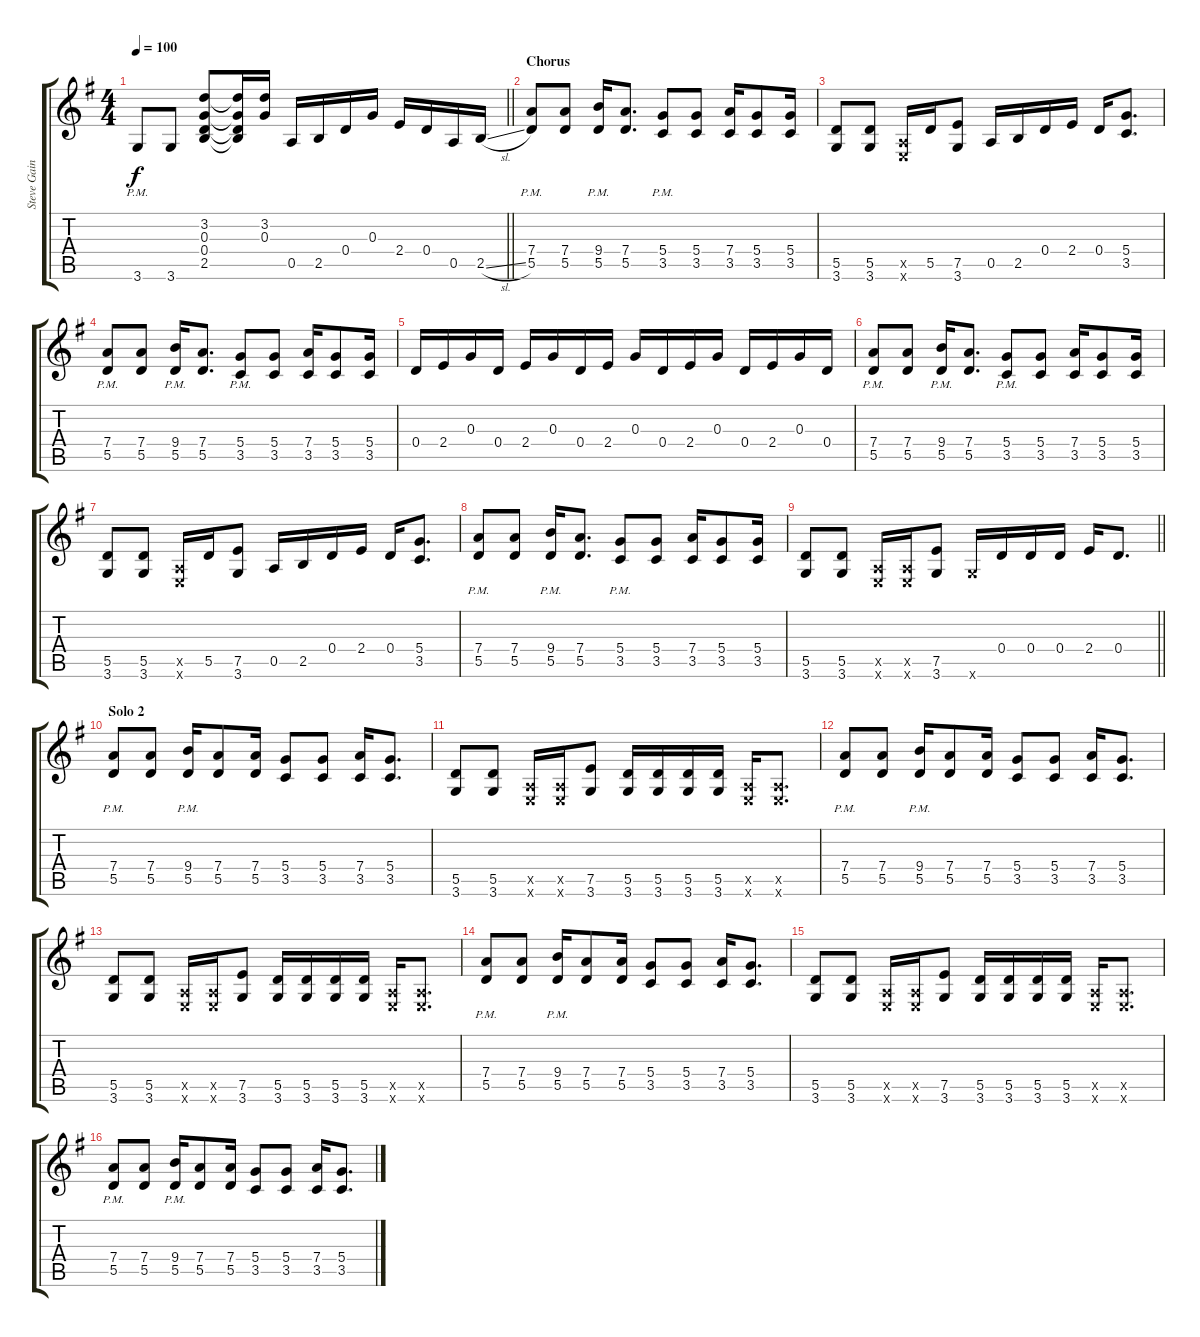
\track ("Steve Gaines" "Steve Gain") {instrument overdrivenguitar}
\staff {score tabs}
\tuning (E4 B3 G3 D3 A2 E2) {hide}
\ts (4 4)
\tempo 100
\clef g2
\barLineRight lightlight
\ks g
3.6{pm}.8{dy f} 3.6.8 (3.2 0.3 0.4 2.5).8 (3.2{t} 0.3{t} 0.4{t} 2.5{t}).16 (3.2 0.3).16 0.5.16 2.5.16 0.4.16 0.3.16 2.4.16 0.4.16 0.5.16 2.5{sl}.16 |
\section ("" "Chorus")
(7.4{pm} 5.5{pm}).8 (7.4 5.5).8 (9.4{pm} 5.5{pm}).16 (7.4 5.5).8{d} (5.4{pm} 3.5{pm}).8 (5.4 3.5).8 (7.4 3.5).16 (5.4 3.5).8 (5.4 3.5).16 |
(5.5 3.6).8 (5.5 3.6).8 (0.5{x} 0.6{x}).16 5.5.16 (7.5 3.6).8 0.5.16 2.5.16 0.4.16 2.4.16 0.4.16 (5.4 3.5).8{d} |
(7.4{pm} 5.5{pm}).8 (7.4 5.5).8 (9.4{pm} 5.5{pm}).16 (7.4 5.5).8{d} (5.4{pm} 3.5{pm}).8 (5.4 3.5).8 (7.4 3.5).16 (5.4 3.5).8 (5.4 3.5).16 |
0.4.16 2.4.16 0.3.16 0.4.16 2.4.16 0.3.16 0.4.16 2.4.16 0.3.16 0.4.16 2.4.16 0.3.16 0.4.16 2.4.16 0.3.16 0.4.16 |
(7.4{pm} 5.5{pm}).8 (7.4 5.5).8 (9.4{pm} 5.5{pm}).16 (7.4 5.5).8{d} (5.4{pm} 3.5{pm}).8 (5.4 3.5).8 (7.4 3.5).16 (5.4 3.5).8 (5.4 3.5).16 |
(5.5 3.6).8 (5.5 3.6).8 (0.5{x} 0.6{x}).16 5.5.16 (7.5 3.6).8 0.5.16 2.5.16 0.4.16 2.4.16 0.4.16 (5.4 3.5).8{d} |
(7.4{pm} 5.5{pm}).8 (7.4 5.5).8 (9.4{pm} 5.5{pm}).16 (7.4 5.5).8{d} (5.4{pm} 3.5{pm}).8 (5.4 3.5).8 (7.4 3.5).16 (5.4 3.5).8 (5.4 3.5).16 |
\barLineRight lightlight
(5.5 3.6).8 (5.5 3.6).8 (0.5{x} 0.6{x}).16 (0.5{x} 0.6{x}).16 (7.5 3.6).8 3.6{x}.16 0.4.16 0.4.16 0.4.16 2.4.16 0.4.8{d} |
\section ("" "Solo 2")
(7.4{pm} 5.5{pm}).8{volume 10 balance 16} (7.4 5.5).8 (9.4{pm} 5.5{pm}).16 (7.4 5.5).8 (7.4 5.5).16 (5.4 3.5).8 (5.4 3.5).8 (7.4 3.5).16 (5.4 3.5).8{d} |
(5.5 3.6).8 (5.5 3.6).8 (0.5{x} 0.6{x}).16 (0.5{x} 0.6{x}).16 (7.5 3.6).8 (5.5 3.6).16 (5.5 3.6).16 (5.5 3.6).16 (5.5 3.6).16 (0.5{x} 0.6{x}).16 (0.5{x} 0.6{x}).8{d} |
(7.4{pm} 5.5{pm}).8 (7.4 5.5).8 (9.4{pm} 5.5{pm}).16 (7.4 5.5).8 (7.4 5.5).16 (5.4 3.5).8 (5.4 3.5).8 (7.4 3.5).16 (5.4 3.5).8{d} |
(5.5 3.6).8 (5.5 3.6).8 (0.5{x} 0.6{x}).16 (0.5{x} 0.6{x}).16 (7.5 3.6).8 (5.5 3.6).16 (5.5 3.6).16 (5.5 3.6).16 (5.5 3.6).16 (0.5{x} 0.6{x}).16 (0.5{x} 0.6{x}).8{d} |
(7.4{pm} 5.5{pm}).8 (7.4 5.5).8 (9.4{pm} 5.5{pm}).16 (7.4 5.5).8 (7.4 5.5).16 (5.4 3.5).8 (5.4 3.5).8 (7.4 3.5).16 (5.4 3.5).8{d} |
(5.5 3.6).8 (5.5 3.6).8 (0.5{x} 0.6{x}).16 (0.5{x} 0.6{x}).16 (7.5 3.6).8 (5.5 3.6).16 (5.5 3.6).16 (5.5 3.6).16 (5.5 3.6).16 (0.5{x} 0.6{x}).16 (0.5{x} 0.6{x}).8{d} |
(7.4{pm} 5.5{pm}).8 (7.4 5.5).8 (9.4{pm} 5.5{pm}).16 (7.4 5.5).8 (7.4 5.5).16 (5.4 3.5).8 (5.4 3.5).8 (7.4 3.5).16 (5.4 3.5).8{d}
